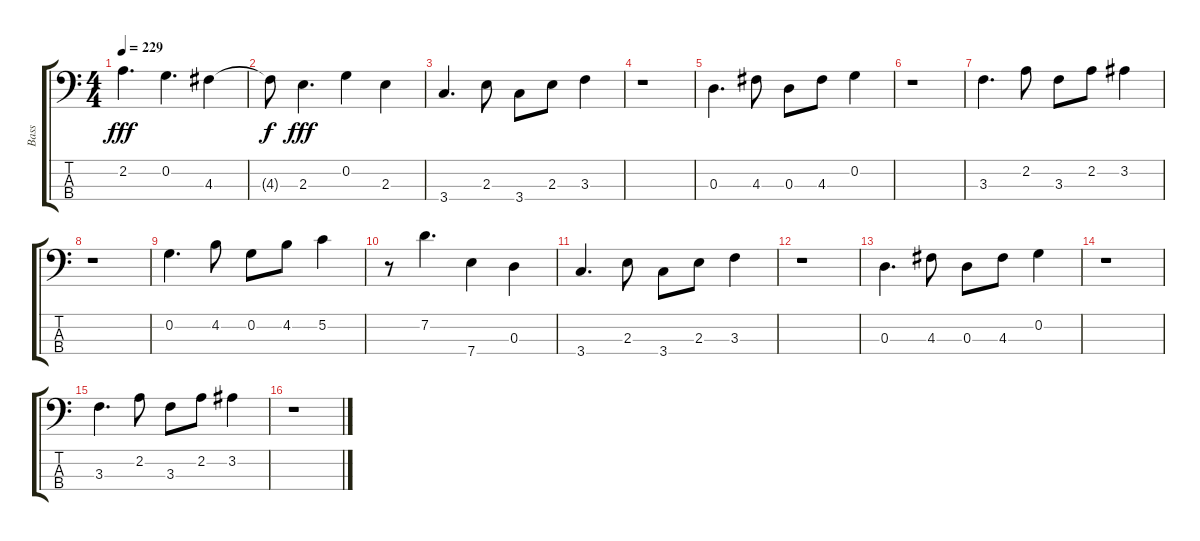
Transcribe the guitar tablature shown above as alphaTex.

\track ("Bass" "Bass") {instrument electricbassfinger}
\staff {score tabs}
\tuning (C-1 G2 D2 A1) {hide}
\ts (4 4)
\tempo 229
\clef f4
\ks c
2.2.4{d dy fff} 0.2.4{d} 4.3.4 |
4.3{t}.8{dy f} 2.3.4{d dy fff} 0.2.4 2.3.4 |
3.4.4{d} 2.3.8 3.4.8 2.3.8 3.3.4 |
r.1 |
0.3.4{d} 4.3.8 0.3.8 4.3.8 0.2.4 |
r.1 |
3.3.4{d} 2.2.8 3.3.8 2.2.8 3.2.4 |
r.1 |
0.2.4{d} 4.2.8 0.2.8 4.2.8 5.2.4 |
r.8 7.2.4{d} 7.4.4 0.3.4 |
3.4.4{d} 2.3.8 3.4.8 2.3.8 3.3.4 |
r.1 |
0.3.4{d} 4.3.8 0.3.8 4.3.8 0.2.4 |
r.1 |
3.3.4{d} 2.2.8 3.3.8 2.2.8 3.2.4 |
r.1
